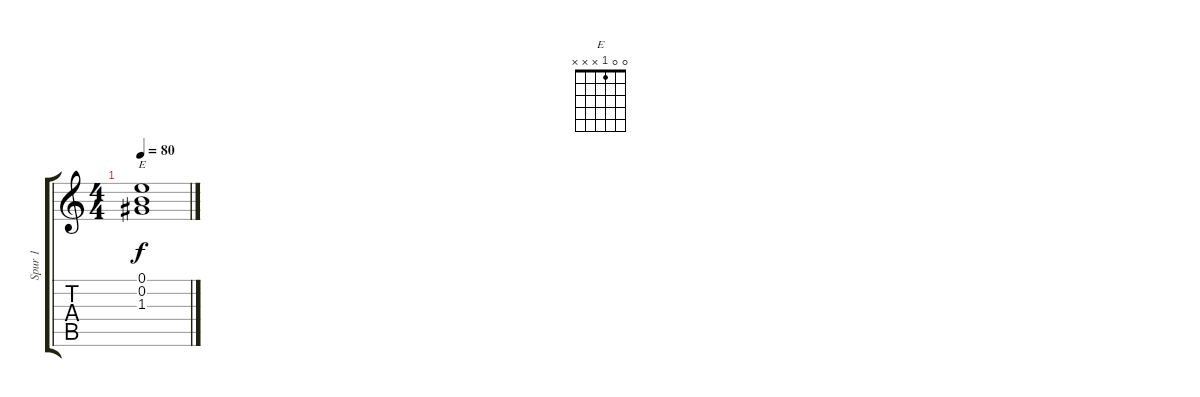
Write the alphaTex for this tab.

\track ("Spur 1" "Spur 1") {instrument acousticguitarnylon}
\staff {score tabs}
\tuning (E4 B3 G3 D3 A2 E2) {hide}
\chord ("E" 0 0 1 x x x)
\ts (4 4)
\tempo 80
\clef g2
\ks c
(0.1 0.2 1.3).1{ch "E" dy f}
